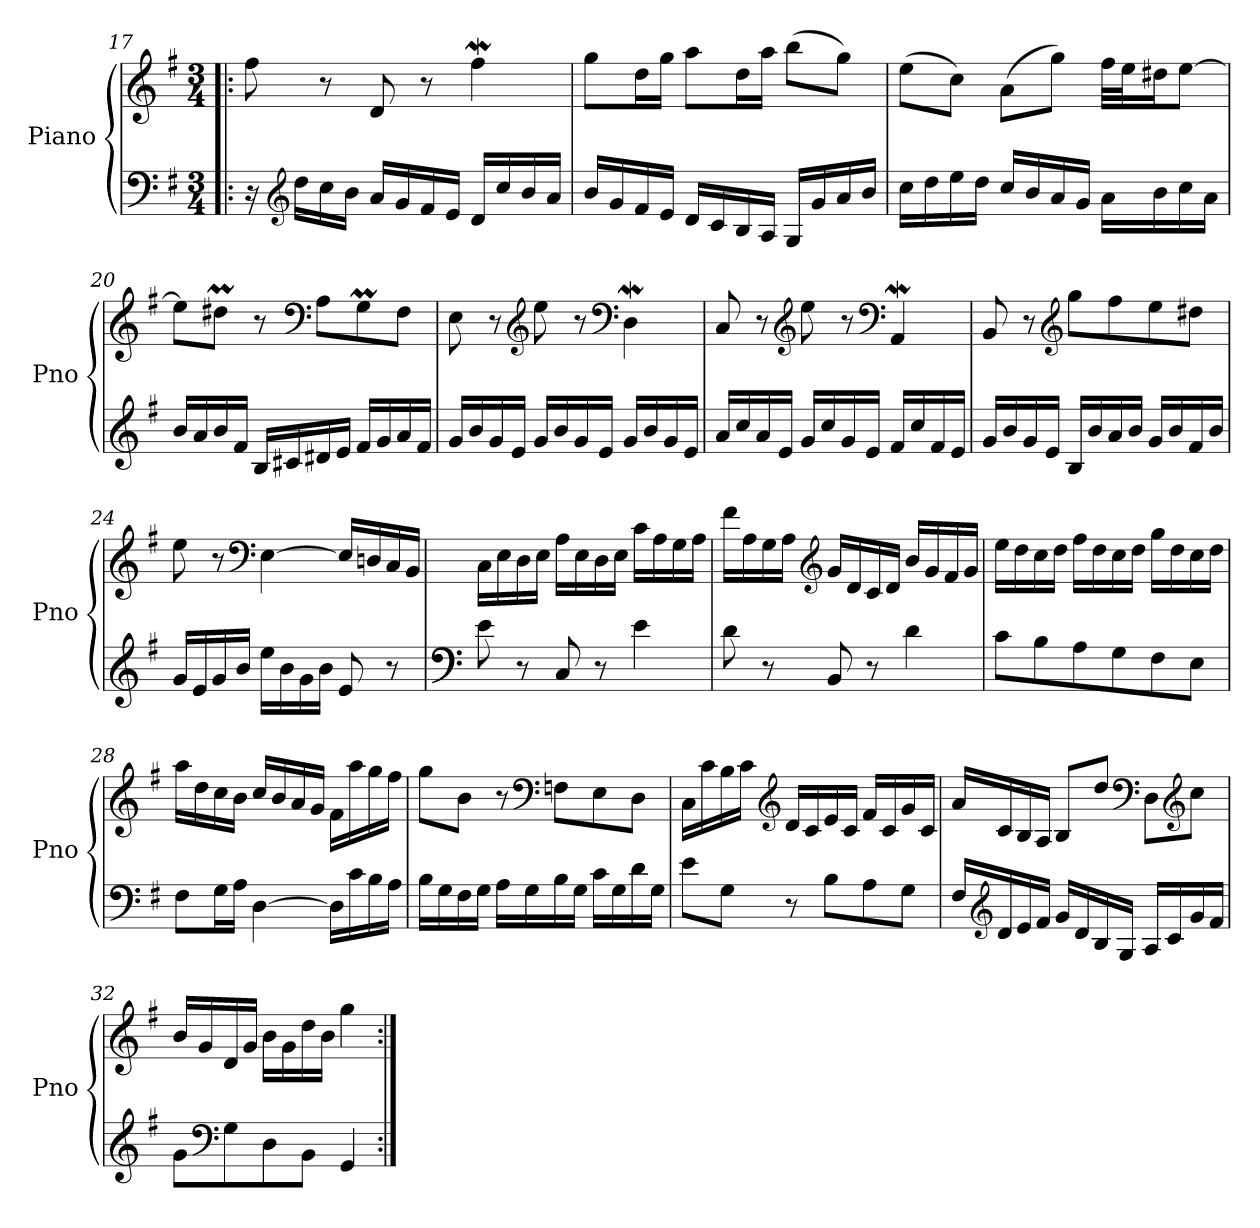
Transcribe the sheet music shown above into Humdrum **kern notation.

**kern	**kern
*part1	*part1
*staff2	*staff1
*I"Piano	*
*I'Pno	*
!!LO:PB:g=z
*clefF4	*clefG2
*k[f#]	*k[f#]
*M3/4	*M3/4
=17!|:	=17!|:
16r	8ff#\
*clefG2	*
16dd\LL	.
16cc\	8r
16b\JJ	.
16a/LL	8d/
16g/	.
16f#/	8r
16e/JJ	.
16d/LL	4ff#W\
16cc/	.
16b/	.
16a/JJ	.
=18	=18
16b/LL	8gg\L
16g/	.
16f#/	16dd\L
16e/JJ	16gg\JJ
16d/LL	8aa\L
16c/	.
16B/	16dd\L
16A/JJ	16aa\JJ
16G/LL	(>8bb\L
16g/	.
16a/	8gg\J)
16b/JJ	.
=19	=19
16cc\LL	(>8ee\L
16dd\	.
16ee\	8cc\J)
16dd\JJ	.
16cc/LL	(>8a\L
16b/	.
16a/	8gg\J)
16g/JJ	.
16a\LL	32ff#\LLL
.	32ee\J
16b\	16dd#X\J
16cc\	[8ee\J
16a\JJ	.
!!LO:LB:g=z
=20	=20
16b/LL	8ee\L]
16a/	.
16b/	8dd#Xm\J
16f#/JJ	.
16B/LL	8r
16c#X/	.
*	*clefF4
16d#X/	8A\L
16e/JJ	.
16f#/LL	8GM\
16g/	.
16a/	8F#\J
16f#/JJ	.
=21	=21
16g/LL	8E\
16b/	.
16g/	8r
16e/JJ	.
*	*clefG2
16g/LL	8ee\
16b/	.
16g/	8r
16e/JJ	.
*	*clefF4
16g/LL	4DW\
16b/	.
16g/	.
16e/JJ	.
=22	=22
16a/LL	8C/
16cc/	.
16a/	8r
16e/JJ	.
*	*clefG2
16g/LL	8ee\
16cc/	.
16g/	8r
16e/JJ	.
*	*clefF4
16f#/LL	4AAW/
16cc/	.
16f#/	.
16e/JJ	.
!!LO:LB:g=z
=23	=23
16g/LL	8BB/
16b/	.
16g/	8r
16e/JJ	.
*	*clefG2
16B/LL	8gg\L
16b/	.
16a/	8ff#\
16b/JJ	.
16g/LL	8ee\
16b/	.
16f#/	8dd#X\J
16b/JJ	.
=24	=24
16g/LL	8ee\
16e/	.
16g/	8r
16b/JJ	.
*	*clefF4
16ee\LL	[4E\
16b\	.
16g\	.
16b\JJ	.
8e/	16E/LL]
.	16Dn/
8r	16C/
.	16BB/JJ
!!LO:LB:g=z
=25	=25
*clefF4	*
8e\	16C\LL
.	16E\
8r	16D\
.	16E\JJ
8C/	16A\LL
.	16E\
8r	16D\
.	16E\JJ
4e\	16c\LL
.	16A\
.	16G\
.	16A\JJ
=26	=26
8d\	16f#\LL
.	16A\
8r	16G\
.	16A\JJ
*	*clefG2
8BB/	16g/LL
.	16d/
8r	16c/
.	16d/JJ
4d\	16b/LL
.	16g/
.	16f#/
.	16g/JJ
=27	=27
8c\L	16ee\LL
.	16dd\
8B\	16cc\
.	16dd\JJ
8A\	16ff#\LL
.	16dd\
8G\	16cc\
.	16dd\JJ
8F#\	16gg\LL
.	16dd\
8E\J	16cc\
.	16dd\JJ
!!LO:LB:g=z
=28	=28
8F#\L	16aa\LL
.	16dd\
16G\L	16cc\
16A\JJ	16b\JJ
[4D\	16cc/LL
.	16b/
.	16a/
.	16g/JJ
16D\LL]	16f#\LL
16c\	16aa\
16B\	16gg\
16A\JJ	16ff#\JJ
=29	=29
16B\LL	8gg\L
16G\	.
16F#\	8b\J
16G\JJ	.
16A\LL	8r
16G\	.
*	*clefF4
16B\	8Fn\L
16G\JJ	.
16c\LL	8E\
16G\	.
16d\	8D\J
16G\JJ	.
=30	=30
8e\L	16C\LL
.	16c\
8G\J	16B\
.	16c\JJ
*	*clefG2
8r	16d/LL
.	16c/
8B\L	16e/
.	16c/JJ
8A\	16f#/LL
.	16c/
8G\J	16g/
.	16c/JJ
!!LO:LB:g=z
=31	=31
16F#/LL	16a/LL
*clefG2	*
16d/	16c/
16e/	16B/
16f#/JJ	16A/JJ
16g/LL	8B/L
16d/	.
16B/	8dd/J
16G/JJ	.
*	*clefF4
16A/LL	8D\L
16c/	.
*	*clefG2
16g/	8cc\J
16f#/JJ	.
=32	=32
8g\L	16b/LL
.	16g/
*clefF4	*
8G\	16d/
.	16g/JJ
8D\	16b\LL
.	16g\
8BB\J	16dd\
.	16b\JJ
4GG/	4gg\
=:|!	=:|!
*-	*-
